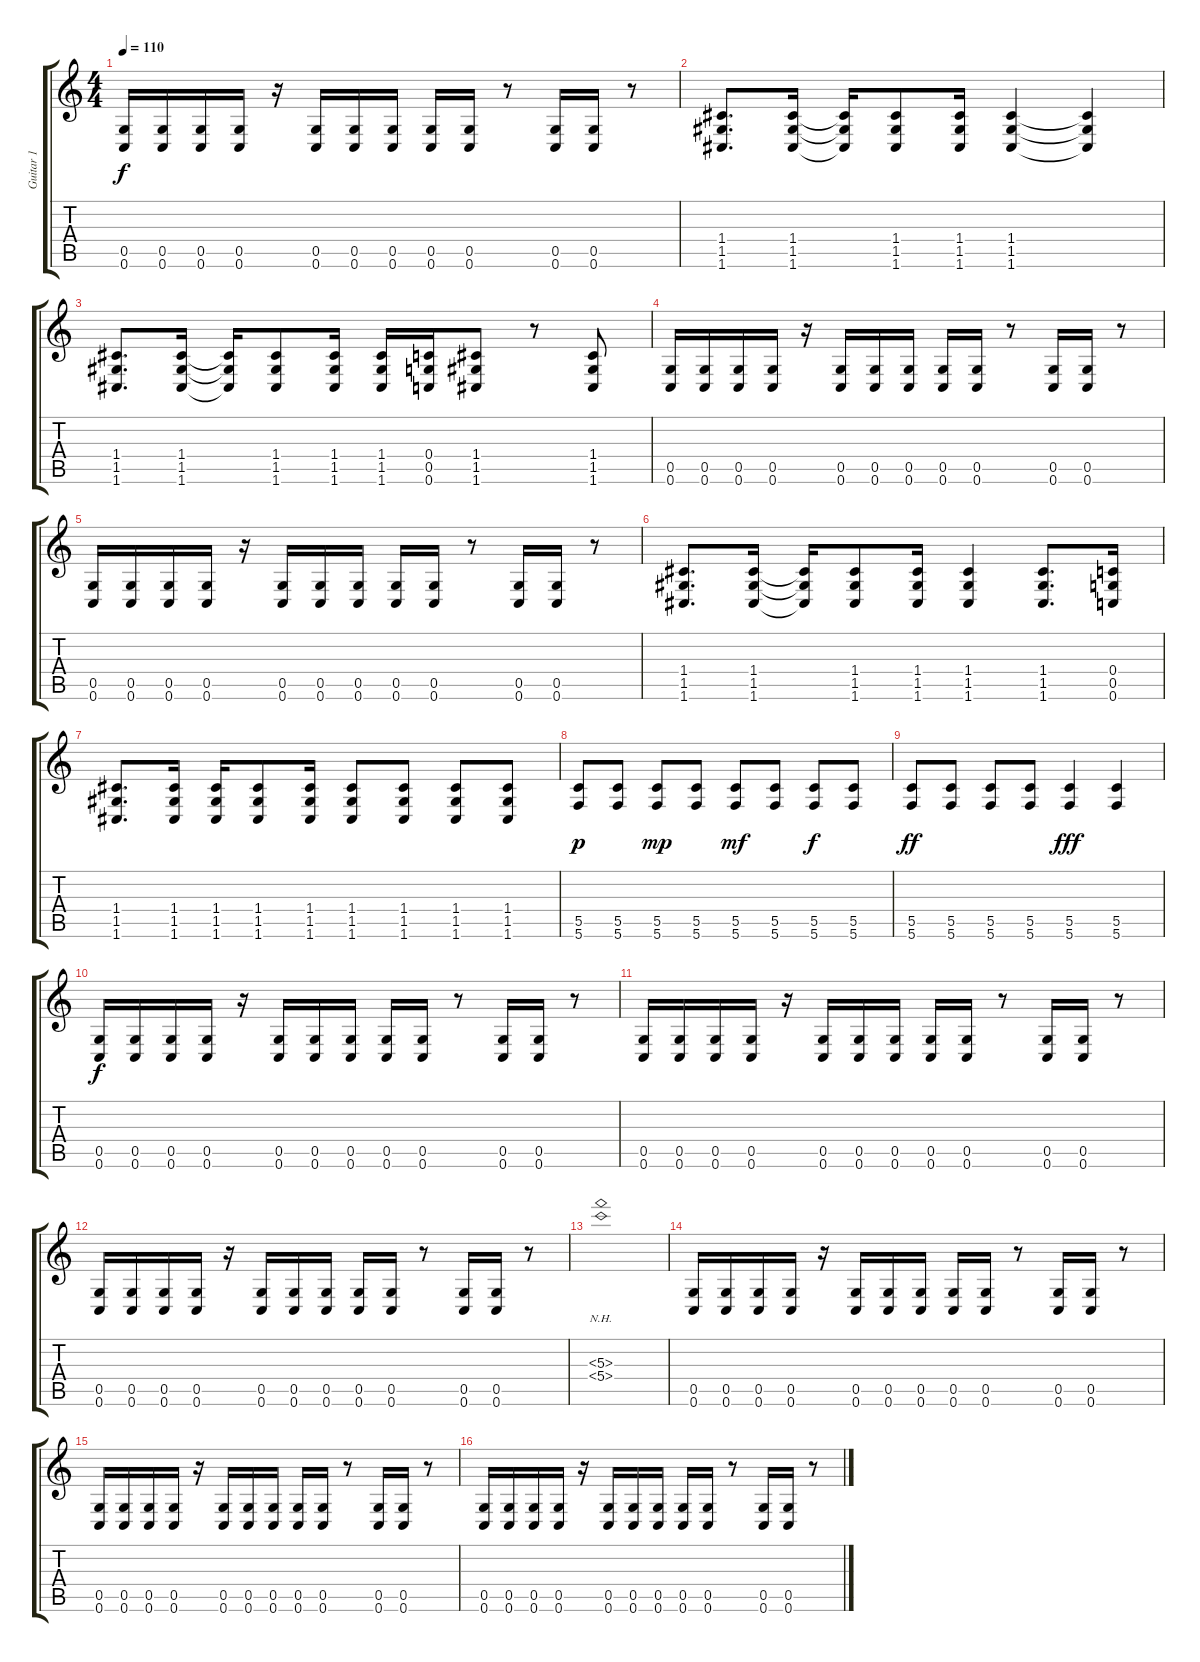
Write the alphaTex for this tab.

\track ("Guitar 1" "Guitar 1") {instrument overdrivenguitar}
\staff {score tabs}
\tuning (D4 A3 F3 C3 G2 C2) {hide}
\ts (4 4)
\tempo 110
\clef g2
\ks c
(0.5 0.6).16{dy f} (0.5 0.6).16 (0.5 0.6).16 (0.5 0.6).16 r.16 (0.5 0.6).16 (0.5 0.6).16 (0.5 0.6).16 (0.5 0.6).16 (0.5 0.6).16 r.8 (0.5 0.6).16 (0.5 0.6).16 r.8 |
(1.4 1.5 1.6).8{d} (1.4 1.5 1.6).16 (1.4{t} 1.5{t} 1.6{t}).16 (1.4 1.5 1.6).8 (1.4 1.5 1.6).16 (1.4 1.5 1.6).4 (1.4{t} 1.5{t} 1.6{t}).4 |
(1.4 1.5 1.6).8{d} (1.4 1.5 1.6).16 (1.4{t} 1.5{t} 1.6{t}).16 (1.4 1.5 1.6).8 (1.4 1.5 1.6).16 (1.4 1.5 1.6).16 (0.4 0.5 0.6).16 (1.4 1.5 1.6).8 r.8 (1.4 1.5 1.6).8 |
(0.5 0.6).16 (0.5 0.6).16 (0.5 0.6).16 (0.5 0.6).16 r.16 (0.5 0.6).16 (0.5 0.6).16 (0.5 0.6).16 (0.5 0.6).16 (0.5 0.6).16 r.8 (0.5 0.6).16 (0.5 0.6).16 r.8 |
(0.5 0.6).16 (0.5 0.6).16 (0.5 0.6).16 (0.5 0.6).16 r.16 (0.5 0.6).16 (0.5 0.6).16 (0.5 0.6).16 (0.5 0.6).16 (0.5 0.6).16 r.8 (0.5 0.6).16 (0.5 0.6).16 r.8 |
(1.4 1.5 1.6).8{d} (1.4 1.5 1.6).16 (1.4{t} 1.5{t} 1.6{t}).16 (1.4 1.5 1.6).8 (1.4 1.5 1.6).16 (1.4 1.5 1.6).4 (1.4 1.5 1.6).8{d} (0.4 0.5 0.6).16 |
(1.4 1.5 1.6).8{d} (1.4 1.5 1.6).16 (1.4 1.5 1.6).16 (1.4 1.5 1.6).8 (1.4 1.5 1.6).16 (1.4 1.5 1.6).8 (1.4 1.5 1.6).8 (1.4 1.5 1.6).8 (1.4 1.5 1.6).8 |
(5.5 5.6).8{dy p} (5.5 5.6).8 (5.5 5.6).8{dy mp} (5.5 5.6).8 (5.5 5.6).8{dy mf} (5.5 5.6).8 (5.5 5.6).8{dy f} (5.5 5.6).8 |
(5.5 5.6).8{dy ff} (5.5 5.6).8 (5.5 5.6).8 (5.5 5.6).8 (5.5 5.6).4{dy fff} (5.5 5.6).4 |
(0.5 0.6).16{dy f} (0.5 0.6).16 (0.5 0.6).16 (0.5 0.6).16 r.16 (0.5 0.6).16 (0.5 0.6).16 (0.5 0.6).16 (0.5 0.6).16 (0.5 0.6).16 r.8 (0.5 0.6).16 (0.5 0.6).16 r.8 |
(0.5 0.6).16 (0.5 0.6).16 (0.5 0.6).16 (0.5 0.6).16 r.16 (0.5 0.6).16 (0.5 0.6).16 (0.5 0.6).16 (0.5 0.6).16 (0.5 0.6).16 r.8 (0.5 0.6).16 (0.5 0.6).16 r.8 |
(0.5 0.6).16 (0.5 0.6).16 (0.5 0.6).16 (0.5 0.6).16 r.16 (0.5 0.6).16 (0.5 0.6).16 (0.5 0.6).16 (0.5 0.6).16 (0.5 0.6).16 r.8 (0.5 0.6).16 (0.5 0.6).16 r.8 |
(5.3{nh} 5.4{nh}).1 |
(0.5 0.6).16 (0.5 0.6).16 (0.5 0.6).16 (0.5 0.6).16 r.16 (0.5 0.6).16 (0.5 0.6).16 (0.5 0.6).16 (0.5 0.6).16 (0.5 0.6).16 r.8 (0.5 0.6).16 (0.5 0.6).16 r.8 |
(0.5 0.6).16 (0.5 0.6).16 (0.5 0.6).16 (0.5 0.6).16 r.16 (0.5 0.6).16 (0.5 0.6).16 (0.5 0.6).16 (0.5 0.6).16 (0.5 0.6).16 r.8 (0.5 0.6).16 (0.5 0.6).16 r.8 |
(0.5 0.6).16 (0.5 0.6).16 (0.5 0.6).16 (0.5 0.6).16 r.16 (0.5 0.6).16 (0.5 0.6).16 (0.5 0.6).16 (0.5 0.6).16 (0.5 0.6).16 r.8 (0.5 0.6).16 (0.5 0.6).16 r.8
